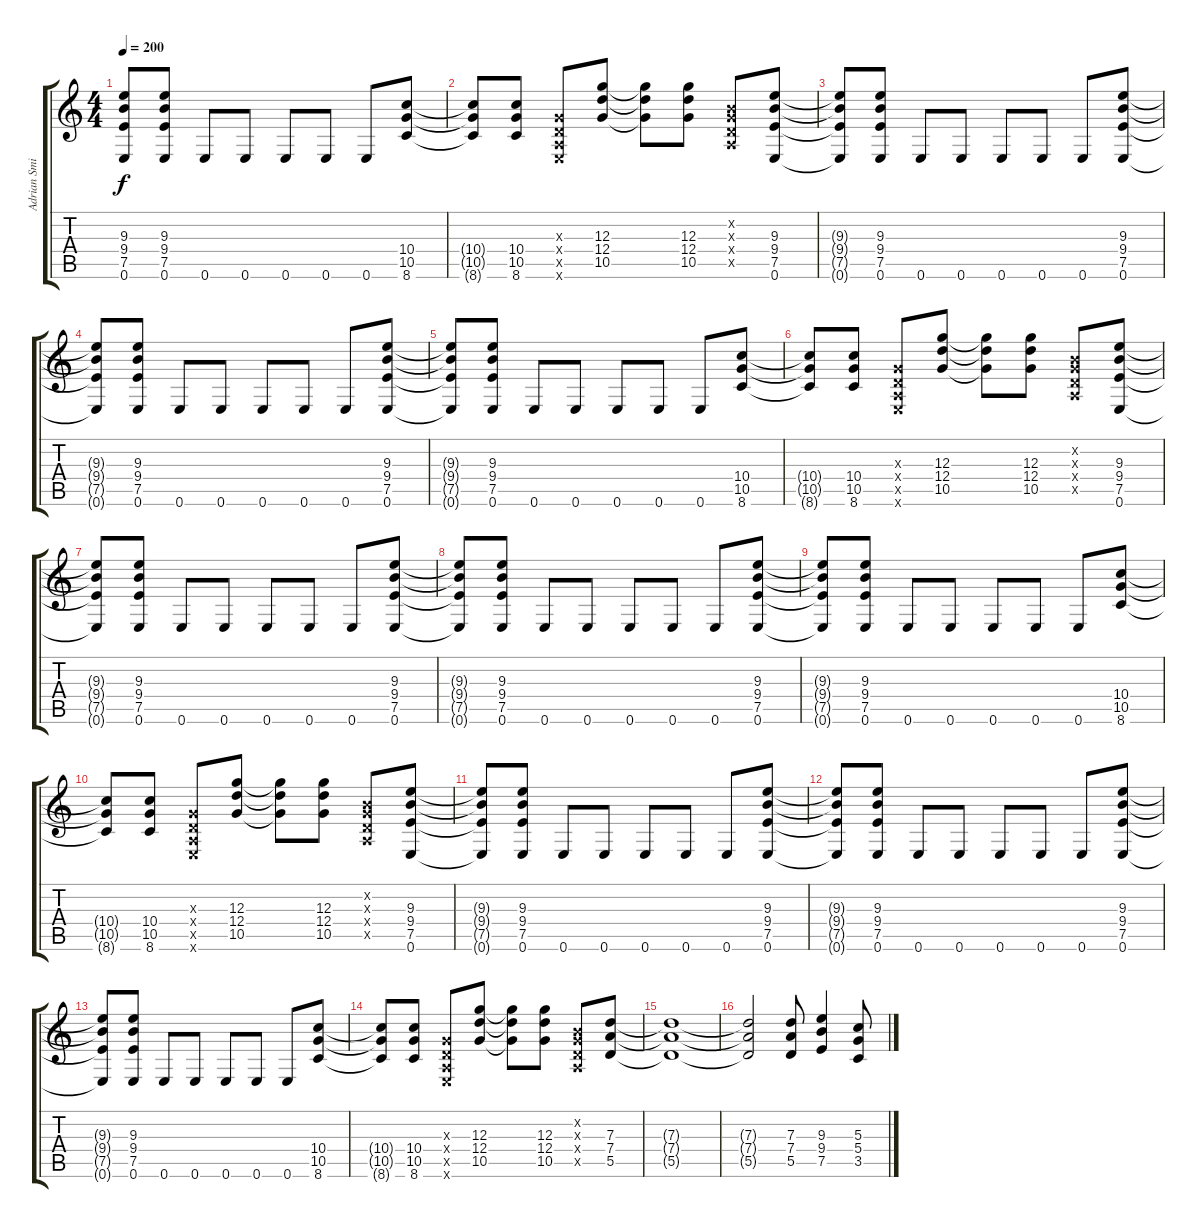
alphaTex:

\track ("Adrian Smith" "Adrian Smi") {instrument distortionguitar}
\staff {score tabs}
\tuning (E4 B3 G3 D3 A2 E2) {hide}
\ts (4 4)
\tempo 200
\clef g2
\ks c
(9.3{t} 9.4{t} 7.5{t} 0.6{t}).8{dy f} (9.3 9.4 7.5 0.6).8 0.6.8 0.6.8 0.6.8 0.6.8 0.6.8 (10.4 10.5 8.6).8 |
(10.4{t} 10.5{t} 8.6{t}).8 (10.4 10.5 8.6).8 (0.3{x} 0.4{x} 0.5{x} 0.6{x}).8 (12.3 12.4 10.5).8 (12.3{t} 12.4{t} 10.5{t}).8 (12.3 12.4 10.5).8 (0.2{x} 0.3{x} 0.4{x} 0.5{x}).8 (9.3 9.4 7.5 0.6).8 |
(9.3{t} 9.4{t} 7.5{t} 0.6{t}).8 (9.3 9.4 7.5 0.6).8 0.6.8 0.6.8 0.6.8 0.6.8 0.6.8 (9.3 9.4 7.5 0.6).8 |
(9.3{t} 9.4{t} 7.5{t} 0.6{t}).8 (9.3 9.4 7.5 0.6).8 0.6.8 0.6.8 0.6.8 0.6.8 0.6.8 (9.3 9.4 7.5 0.6).8 |
(9.3{t} 9.4{t} 7.5{t} 0.6{t}).8 (9.3 9.4 7.5 0.6).8 0.6.8 0.6.8 0.6.8 0.6.8 0.6.8 (10.4 10.5 8.6).8 |
(10.4{t} 10.5{t} 8.6{t}).8 (10.4 10.5 8.6).8 (0.3{x} 0.4{x} 0.5{x} 0.6{x}).8 (12.3 12.4 10.5).8 (12.3{t} 12.4{t} 10.5{t}).8 (12.3 12.4 10.5).8 (0.2{x} 0.3{x} 0.4{x} 0.5{x}).8 (9.3 9.4 7.5 0.6).8 |
(9.3{t} 9.4{t} 7.5{t} 0.6{t}).8 (9.3 9.4 7.5 0.6).8 0.6.8 0.6.8 0.6.8 0.6.8 0.6.8 (9.3 9.4 7.5 0.6).8 |
(9.3{t} 9.4{t} 7.5{t} 0.6{t}).8 (9.3 9.4 7.5 0.6).8 0.6.8 0.6.8 0.6.8 0.6.8 0.6.8 (9.3 9.4 7.5 0.6).8 |
(9.3{t} 9.4{t} 7.5{t} 0.6{t}).8 (9.3 9.4 7.5 0.6).8 0.6.8 0.6.8 0.6.8 0.6.8 0.6.8 (10.4 10.5 8.6).8 |
(10.4{t} 10.5{t} 8.6{t}).8 (10.4 10.5 8.6).8 (0.3{x} 0.4{x} 0.5{x} 0.6{x}).8 (12.3 12.4 10.5).8 (12.3{t} 12.4{t} 10.5{t}).8 (12.3 12.4 10.5).8 (0.2{x} 0.3{x} 0.4{x} 0.5{x}).8 (9.3 9.4 7.5 0.6).8 |
(9.3{t} 9.4{t} 7.5{t} 0.6{t}).8 (9.3 9.4 7.5 0.6).8 0.6.8 0.6.8 0.6.8 0.6.8 0.6.8 (9.3 9.4 7.5 0.6).8 |
(9.3{t} 9.4{t} 7.5{t} 0.6{t}).8 (9.3 9.4 7.5 0.6).8 0.6.8 0.6.8 0.6.8 0.6.8 0.6.8 (9.3 9.4 7.5 0.6).8 |
(9.3{t} 9.4{t} 7.5{t} 0.6{t}).8 (9.3 9.4 7.5 0.6).8 0.6.8 0.6.8 0.6.8 0.6.8 0.6.8 (10.4 10.5 8.6).8 |
(10.4{t} 10.5{t} 8.6{t}).8 (10.4 10.5 8.6).8 (0.3{x} 0.4{x} 0.5{x} 0.6{x}).8 (12.3 12.4 10.5).8 (12.3{t} 12.4{t} 10.5{t}).8 (12.3 12.4 10.5).8 (0.2{x} 0.3{x} 0.4{x} 0.5{x}).8 (7.3 7.4 5.5).8 |
(7.3{t} 7.4{t} 5.5{t}).1 |
(7.3{t} 7.4{t} 5.5{t}).2 (7.3 7.4 5.5).8 (9.3 9.4 7.5).4 (5.3 5.4 3.5).8
